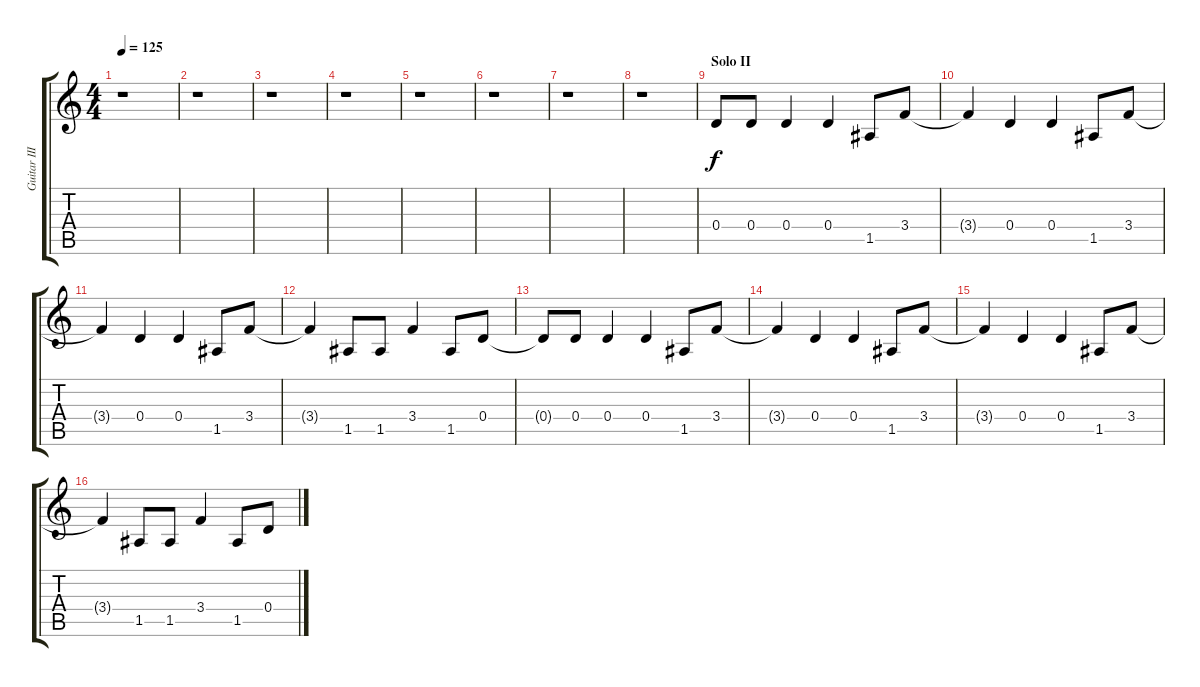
\track ("Guitar III" "Guitar III") {instrument electricguitarclean}
\staff {score tabs}
\tuning (E4 B3 G3 D3 A2 E2) {hide}
\ts (4 4)
\tempo 125
\clef g2
\ks c
r.1{dy f} |
r.1 |
r.1 |
r.1 |
r.1 |
r.1 |
r.1 |
r.1 |
\section ("" "Solo II")
0.4.8 0.4.8 0.4.4 0.4.4 1.5.8 3.4.8 |
3.4{t}.4 0.4.4 0.4.4 1.5.8 3.4.8 |
3.4{t}.4 0.4.4 0.4.4 1.5.8 3.4.8 |
3.4{t}.4 1.5.8 1.5.8 3.4.4 1.5.8 0.4.8 |
0.4{t}.8 0.4.8 0.4.4 0.4.4 1.5.8 3.4.8 |
3.4{t}.4 0.4.4 0.4.4 1.5.8 3.4.8 |
3.4{t}.4 0.4.4 0.4.4 1.5.8 3.4.8 |
3.4{t}.4 1.5.8 1.5.8 3.4.4 1.5.8 0.4.8
